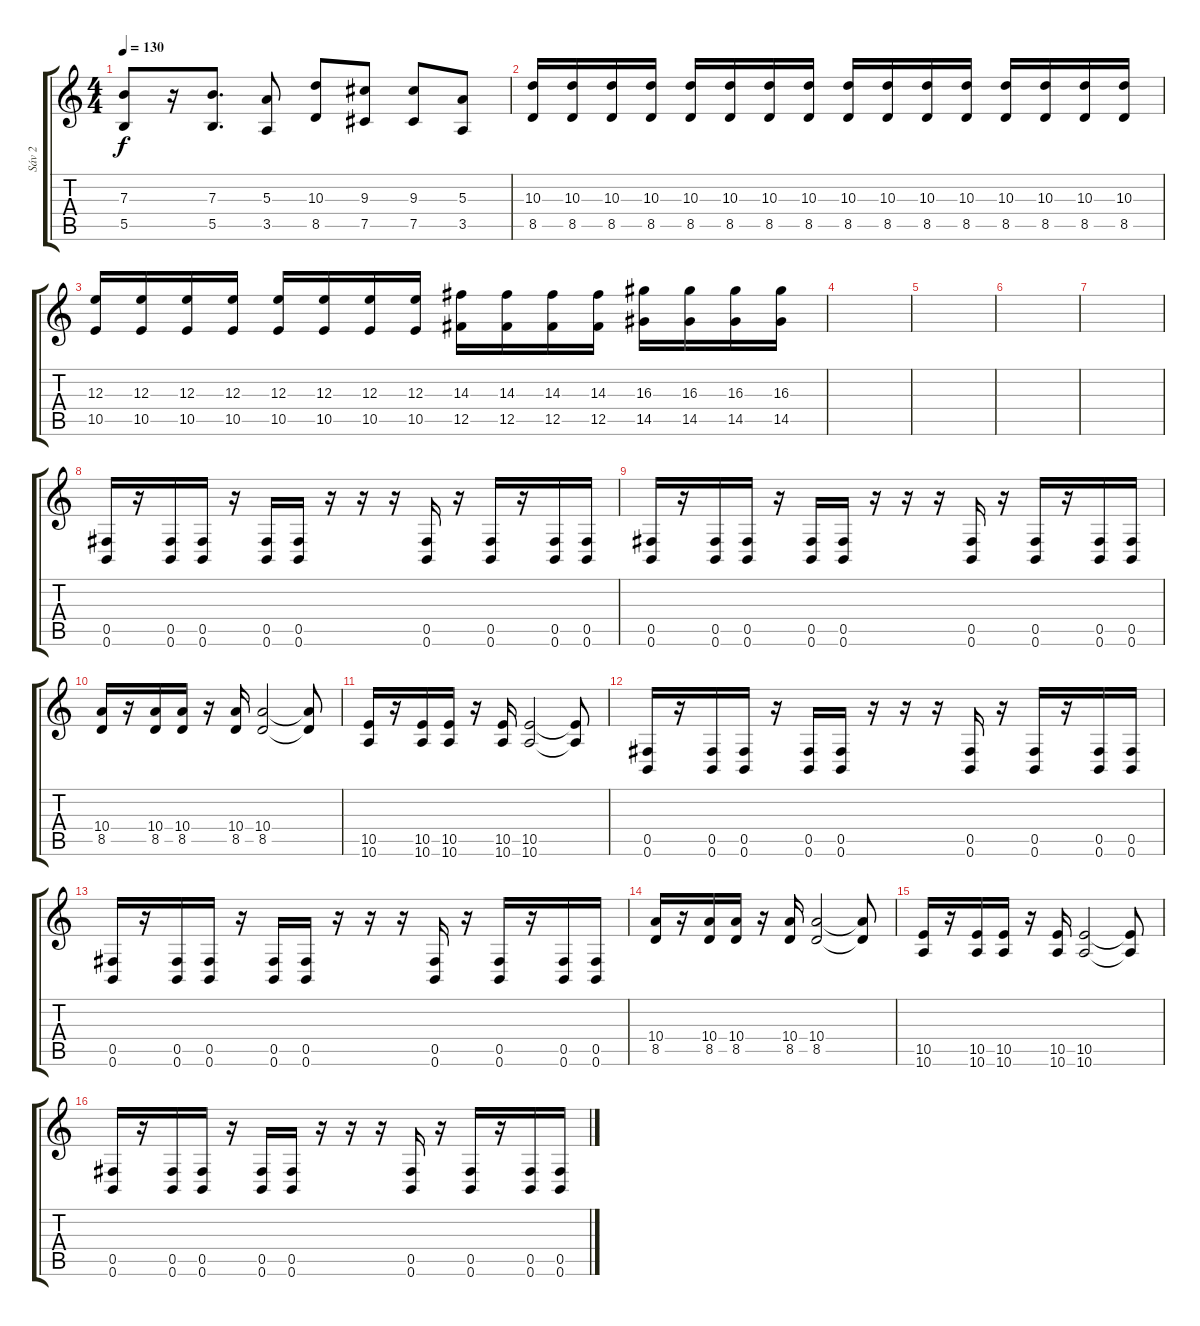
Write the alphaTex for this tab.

\track ("Sáv 2" "Sáv 2") {instrument distortionguitar}
\staff {score tabs}
\tuning (Db4 Ab3 E3 B2 Gb2 B1) {hide}
\ts (4 4)
\tempo 130
\clef g2
\ks c
(7.3 5.5).8{dy f} r.16 (7.3 5.5).8{d} (5.3 3.5).8 (10.3 8.5).8 (9.3 7.5).8 (9.3 7.5).8 (5.3 3.5).8 |
(10.3 8.5).16 (10.3 8.5).16 (10.3 8.5).16 (10.3 8.5).16 (10.3 8.5).16 (10.3 8.5).16 (10.3 8.5).16 (10.3 8.5).16 (10.3 8.5).16 (10.3 8.5).16 (10.3 8.5).16 (10.3 8.5).16 (10.3 8.5).16 (10.3 8.5).16 (10.3 8.5).16 (10.3 8.5).16 |
(12.3 10.5).16 (12.3 10.5).16 (12.3 10.5).16 (12.3 10.5).16 (12.3 10.5).16 (12.3 10.5).16 (12.3 10.5).16 (12.3 10.5).16 (14.3 12.5).16 (14.3 12.5).16 (14.3 12.5).16 (14.3 12.5).16 (16.3 14.5).16 (16.3 14.5).16 (16.3 14.5).16 (16.3 14.5).16 |
|
|
|
|
(0.5 0.6).16 r.16 (0.5 0.6).16 (0.5 0.6).16 r.16 (0.5 0.6).16 (0.5 0.6).16 r.16 r.16 r.16 (0.5 0.6).16 r.16 (0.5 0.6).16 r.16 (0.5 0.6).16 (0.5 0.6).16 |
(0.5 0.6).16 r.16 (0.5 0.6).16 (0.5 0.6).16 r.16 (0.5 0.6).16 (0.5 0.6).16 r.16 r.16 r.16 (0.5 0.6).16 r.16 (0.5 0.6).16 r.16 (0.5 0.6).16 (0.5 0.6).16 |
(10.4 8.5).16 r.16 (10.4 8.5).16 (10.4 8.5).16 r.16 (10.4 8.5).16 (10.4 8.5).2 (10.4{t} 8.5{t}).8 |
(10.5 10.6).16 r.16 (10.5 10.6).16 (10.5 10.6).16 r.16 (10.5 10.6).16 (10.5 10.6).2 (10.5{t} 10.6{t}).8 |
(0.5 0.6).16 r.16 (0.5 0.6).16 (0.5 0.6).16 r.16 (0.5 0.6).16 (0.5 0.6).16 r.16 r.16 r.16 (0.5 0.6).16 r.16 (0.5 0.6).16 r.16 (0.5 0.6).16 (0.5 0.6).16 |
(0.5 0.6).16 r.16 (0.5 0.6).16 (0.5 0.6).16 r.16 (0.5 0.6).16 (0.5 0.6).16 r.16 r.16 r.16 (0.5 0.6).16 r.16 (0.5 0.6).16 r.16 (0.5 0.6).16 (0.5 0.6).16 |
(10.4 8.5).16 r.16 (10.4 8.5).16 (10.4 8.5).16 r.16 (10.4 8.5).16 (10.4 8.5).2 (10.4{t} 8.5{t}).8 |
(10.5 10.6).16 r.16 (10.5 10.6).16 (10.5 10.6).16 r.16 (10.5 10.6).16 (10.5 10.6).2 (10.5{t} 10.6{t}).8 |
(0.5 0.6).16 r.16 (0.5 0.6).16 (0.5 0.6).16 r.16 (0.5 0.6).16 (0.5 0.6).16 r.16 r.16 r.16 (0.5 0.6).16 r.16 (0.5 0.6).16 r.16 (0.5 0.6).16 (0.5 0.6).16
